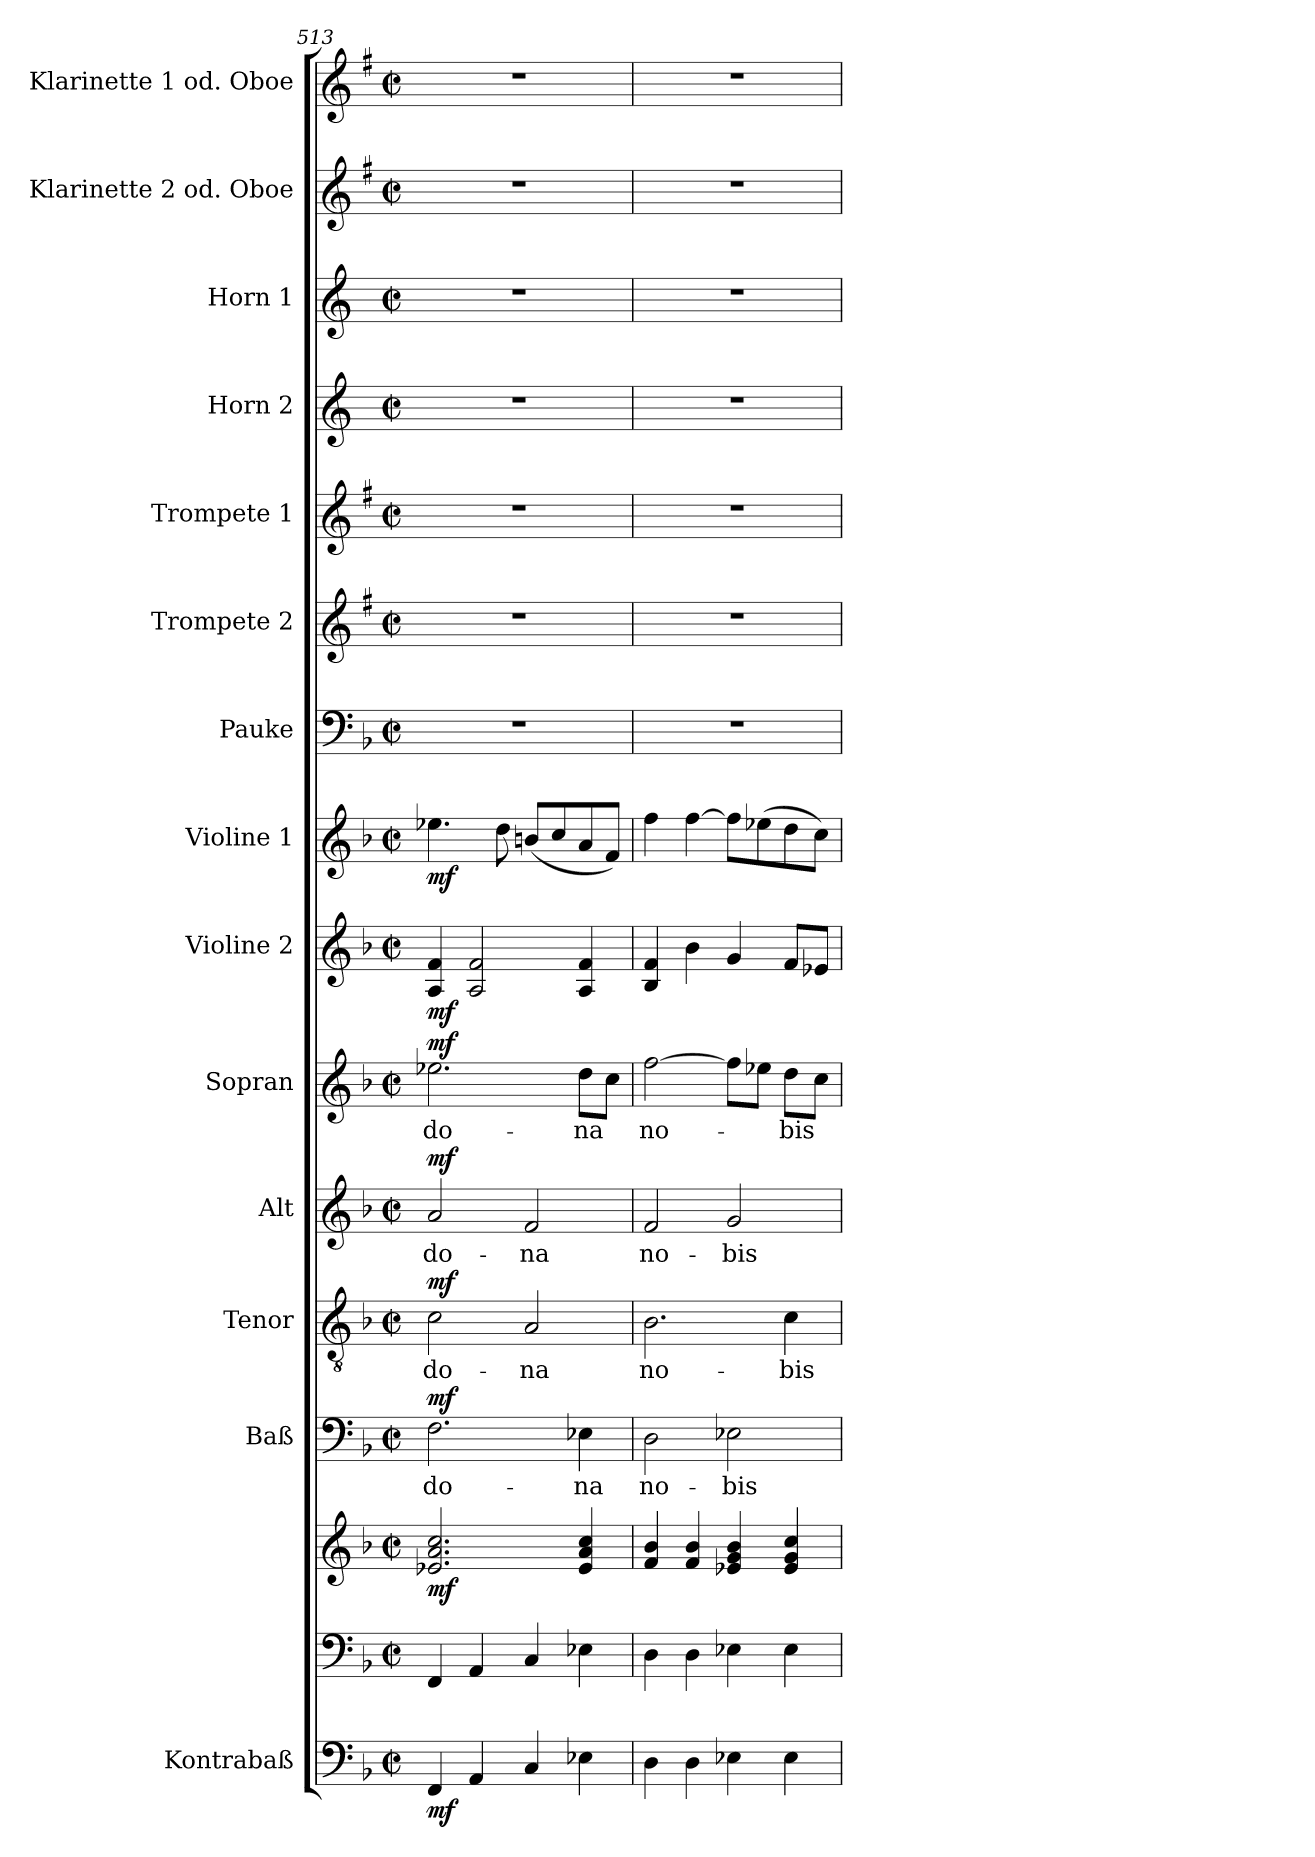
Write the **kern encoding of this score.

**kern	**dynam	**kern	**kern	**dynam	**kern	**text	**dynam	**kern	**text	**dynam	**kern	**text	**dynam	**kern	**text	**dynam	**kern	**dynam	**kern	**dynam	**kern	**kern	**kern	**kern	**kern	**kern	**kern
*part15	*part15	*part14	*part14	*part14	*part13	*part13	*part13	*part12	*part12	*part12	*part11	*part11	*part11	*part10	*part10	*part10	*part9	*part9	*part8	*part8	*part7	*part6	*part5	*part4	*part3	*part2	*part1
*staff16	*staff16	*staff15	*staff14	*staff14/15	*staff13	*staff13	*staff13	*staff12	*staff12	*staff12	*staff11	*staff11	*staff11	*staff10	*staff10	*staff10	*staff9	*staff9	*staff8	*staff8	*staff7	*staff6	*staff5	*staff4	*staff3	*staff2	*staff1
*I"Kontrabaß	*	*	*	*	*I"Baß	*	*	*I"Tenor	*	*	*I"Alt	*	*	*I"Sopran	*	*	*I"Violine 2	*	*I"Violine 1	*	*I"Pauke	*I"Trompete 2	*I"Trompete 1	*I"Horn 2	*I"Horn 1	*I"Klarinette 2 od. Oboe	*I"Klarinette 1 od. Oboe
*	*	*	*	*	*	*	*	*	*	*	*	*	*	*	*	*	*	*	*	*	*	*I'Tpt	*I'Tpt	*I'Hn	*I'Hn	*	*
*clefF4	*	*clefF4	*clefG2	*	*clefF4	*	*	*clefGv2	*	*	*clefG2	*	*	*clefG2	*	*	*clefG2	*	*clefG2	*	*clefF4	*clefG2	*clefG2	*clefG2	*clefG2	*clefG2	*clefG2
*ITrd7c12	*	*	*	*	*	*	*	*	*	*	*	*	*	*	*	*	*	*	*	*	*	*ITrd1c2	*ITrd1c2	*ITrd4c7	*ITrd4c7	*ITrd1c2	*ITrd1c2
*k[b-]	*	*k[b-]	*k[b-]	*	*k[b-]	*	*	*k[b-]	*	*	*k[b-]	*	*	*k[b-]	*	*	*k[b-]	*	*k[b-]	*	*k[b-]	*k[b-]	*k[b-]	*k[b-]	*k[b-]	*k[b-]	*k[b-]
*F:	*	*F:	*F:	*	*F:	*	*	*F:	*	*	*F:	*	*	*F:	*	*	*F:	*	*F:	*	*F:	*F:	*F:	*F:	*F:	*F:	*F:
*M2/2	*	*M2/2	*M2/2	*	*M2/2	*	*	*M2/2	*	*	*M2/2	*	*	*M2/2	*	*	*M2/2	*	*M2/2	*	*M2/2	*M2/2	*M2/2	*M2/2	*M2/2	*M2/2	*M2/2
*met(c|)	*	*met(c|)	*met(c|)	*	*met(c|)	*	*	*met(c|)	*	*	*met(c|)	*	*	*met(c|)	*	*	*met(c|)	*	*met(c|)	*	*met(c|)	*met(c|)	*met(c|)	*met(c|)	*met(c|)	*met(c|)	*met(c|)
=513	=513	=513	=513	=513	=513	=513	=513	=513	=513	=513	=513	=513	=513	=513	=513	=513	=513	=513	=513	=513	=513	=513	=513	=513	=513	=513	=513
!	!LO:DY:b	!	!	!LO:DY:b	!	!LO:LY:b	!LO:DY:a	!	!LO:LY:b	!LO:DY:a	!	!LO:LY:b	!LO:DY:a	!	!LO:LY:b	!LO:DY:a	!	!LO:DY:b	!	!LO:DY:b	!	!	!	!	!	!	!
4FFF/	mf	4FF/	2.e-X/ 2.a/ 2.cc/	mf	2.F\	do-	mf	2c\	do-	mf	2a/	do-	mf	2.ee-X\	do-	mf	4A/ 4f/	mf	4.ee-X\	mf	1r	1r	1r	1r	1r	1r	1r
4AAA/	.	4AA/	.	.	.	.	.	.	.	.	.	.	.	.	.	.	2A/ 2f/	.	.	.	.	.	.	.	.	.	.
.	.	.	.	.	.	.	.	.	.	.	.	.	.	.	.	.	.	.	8dd\	.	.	.	.	.	.	.	.
!	!	!	!	!	!	!	!	!	!LO:LY:b	!	!	!LO:LY:b	!	!	!	!	!	!	!	!	!	!	!	!	!	!	!
4CC/	.	4C/	.	.	.	.	.	2A/	-na	.	2f/	-na	.	.	.	.	.	.	(<8bn/L	.	.	.	.	.	.	.	.
.	.	.	.	.	.	.	.	.	.	.	.	.	.	.	.	.	.	.	8cc/	.	.	.	.	.	.	.	.
!	!	!	!	!	!	!LO:LY:b	!	!	!	!	!	!	!	!	!LO:LY:b	!	!	!	!	!	!	!	!	!	!	!	!
4EE-X\	.	4E-X\	4e-/ 4a/ 4cc/	.	4E-X\	-na	.	.	.	.	.	.	.	8dd\L	-na	.	4A/ 4f/	.	8a/	.	.	.	.	.	.	.	.
.	.	.	.	.	.	.	.	.	.	.	.	.	.	8cc\J	.	.	.	.	8f/J)	.	.	.	.	.	.	.	.
!!LO:PB:g=z
=514	=514	=514	=514	=514	=514	=514	=514	=514	=514	=514	=514	=514	=514	=514	=514	=514	=514	=514	=514	=514	=514	=514	=514	=514	=514	=514	=514
!	!	!	!	!	!	!LO:LY:b	!	!	!LO:LY:b	!	!	!LO:LY:b	!	!	!LO:LY:b	!	!	!	!	!	!	!	!	!	!	!	!
4DD\	.	4D\	4f/ 4b-/	.	2D\	no-	.	2.B-\	no-	.	2f/	no-	.	[2ff\	no-	.	4B-/ 4f/	.	4ff\	.	1r	1r	1r	1r	1r	1r	1r
4DD\	.	4D\	4f/ 4b-/	.	.	.	.	.	.	.	.	.	.	.	.	.	4b-\	.	[4ff\	.	.	.	.	.	.	.	.
!	!	!	!	!	!	!LO:LY:b	!	!	!	!	!	!LO:LY:b	!	!	!	!	!	!	!	!	!	!	!	!	!	!	!
4EE-X\	.	4E-X\	4e-X/ 4g/ 4b-/	.	2E-X\	-bis	.	.	.	.	2g/	-bis	.	8ff\L]	.	.	4g/	.	8ff\L]	.	.	.	.	.	.	.	.
.	.	.	.	.	.	.	.	.	.	.	.	.	.	8ee-X\J	.	.	.	.	(>8ee-X\	.	.	.	.	.	.	.	.
!	!	!	!	!	!	!	!	!	!LO:LY:b	!	!	!	!	!	!LO:LY:b	!	!	!	!	!	!	!	!	!	!	!	!
4EE-\	.	4E-\	4e-/ 4g/ 4cc/	.	.	.	.	4c\	-bis	.	.	.	.	8dd\L	-bis	.	8f/L	.	8dd\	.	.	.	.	.	.	.	.
.	.	.	.	.	.	.	.	.	.	.	.	.	.	8cc\J	.	.	8e-X/J	.	8cc\J)	.	.	.	.	.	.	.	.
=	=	=	=	=	=	=	=	=	=	=	=	=	=	=	=	=	=	=	=	=	=	=	=	=	=	=	=
*-	*-	*-	*-	*-	*-	*-	*-	*-	*-	*-	*-	*-	*-	*-	*-	*-	*-	*-	*-	*-	*-	*-	*-	*-	*-	*-	*-
